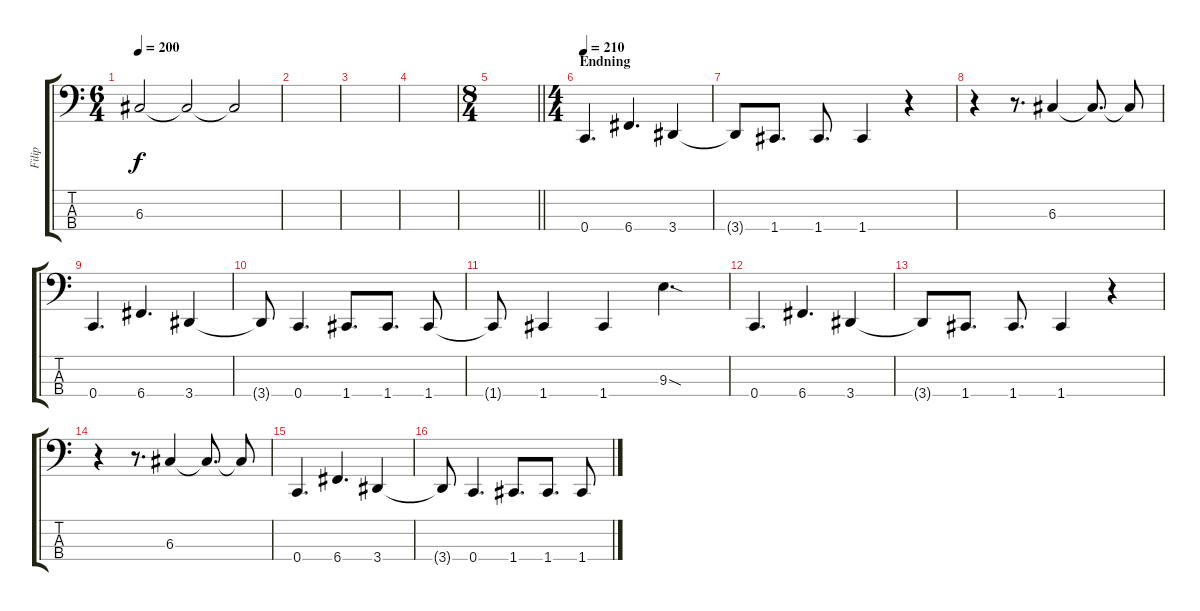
\track ("Filip" "Filip") {instrument electricbasspick}
\staff {score tabs}
\tuning (F2 C2 G1 C1) {hide}
\ts (6 4)
\tempo 200
\clef f4
\ks c
6.3{t}.2{dy f} 6.3{t}.2 6.3{t}.2 |
|
|
|
\ts (8 4)
\barLineRight lightlight
|
\ts (4 4)
\section ("" "Endning ")
\tempo 210
0.4.4{d} 6.4.4{d} 3.4.4 |
3.4{t}.8 1.4.8{d} 1.4.8{d} 1.4.4 r.4 |
r.4 r.8{d} 6.3.4 6.3{t}.8{d} 6.3{t}.8 |
0.4.4{d} 6.4.4{d} 3.4.4 |
3.4{t}.8 0.4.4{d} 1.4.8{d} 1.4.8{d} 1.4.8 |
1.4{t}.8 1.4.4 1.4.4 9.3{sod}.4{d} |
0.4.4{d} 6.4.4{d} 3.4.4 |
3.4{t}.8 1.4.8{d} 1.4.8{d} 1.4.4 r.4 |
r.4 r.8{d} 6.3.4 6.3{t}.8{d} 6.3{t}.8 |
0.4.4{d} 6.4.4{d} 3.4.4 |
3.4{t}.8 0.4.4{d} 1.4.8{d} 1.4.8{d} 1.4.8
